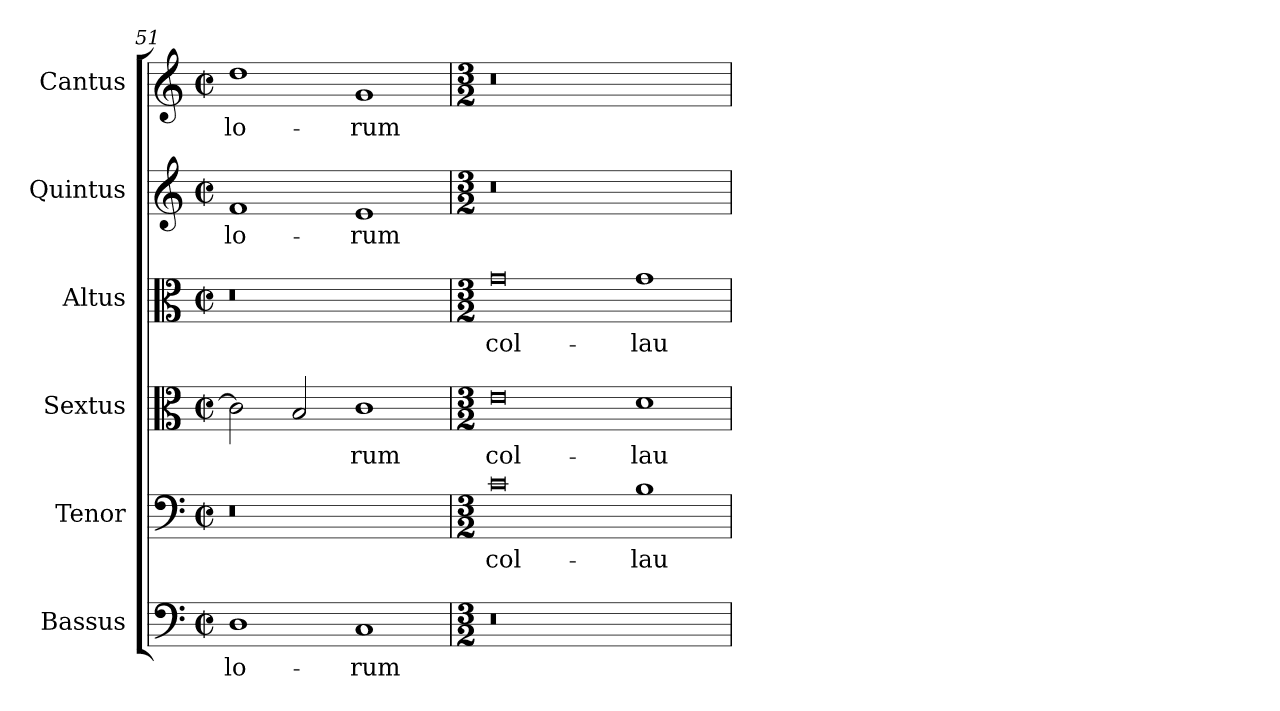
**kern	**text	**kern	**text	**kern	**text	**kern	**text	**kern	**text	**kern	**text
*part6	*part6	*part5	*part5	*part4	*part4	*part3	*part3	*part2	*part2	*part1	*part1
*staff6	*staff6	*staff5	*staff5	*staff4	*staff4	*staff3	*staff3	*staff2	*staff2	*staff1	*staff1
*I"Bassus	*	*I"Tenor	*	*I"Sextus	*	*I"Altus	*	*I"Quintus	*	*I"Cantus	*
*I'Bassus	*	*I'Tenor	*	*I'Sextus	*	*I'Altus	*	*I'Quintus	*	*I'Cantus	*
*clefF4	*	*clefF4	*	*clefC3	*	*clefC3	*	*clefG2	*	*clefG2	*
*M2/2	*	*M2/2	*	*M2/2	*	*M2/2	*	*M2/2	*	*M2/2	*
*met(c|)	*	*met(c|)	*	*met(c|)	*	*met(c|)	*	*met(c|)	*	*met(c|)	*
=51	=51	=51	=51	=51	=51	=51	=51	=51	=51	=51	=51
!	!LO:LY:b:cj	!	!	!	!	!	!	!	!LO:LY:b:cj	!	!LO:LY:b:cj
1D	-lo-	0r	.	2c\]	.	0r	.	1f	-lo-	1dd	-lo-
.	.	.	.	2B/	.	.	.	.	.	.	.
!	!LO:LY:b:cj	!	!	!	!LO:LY:b:cj	!	!	!	!LO:LY:b:cj	!	!LO:LY:b:cj
1C	-rum	.	.	1c	-rum	.	.	1e	-rum	1g	-rum
=52	=52	=52	=52	=52	=52	=52	=52	=52	=52	=52	=52
*M3/2	*	*M3/2	*	*M3/2	*	*M3/2	*	*M3/2	*	*M3/2	*
!	!	!	!LO:LY:b:cj	!	!LO:LY:b:cj	!	!LO:LY:b:cj	!	!	!	!
0.r	.	0c	col-	0e	col-	0g	col-	0.r	.	0.r	.
!	!	!	!LO:LY:b:cj	!	!LO:LY:b:cj	!	!LO:LY:b:cj	!	!	!	!
.	.	1B	-lau-	1d	-lau-	1g	-lau-	.	.	.	.
=	=	=	=	=	=	=	=	=	=	=	=
*-	*-	*-	*-	*-	*-	*-	*-	*-	*-	*-	*-
